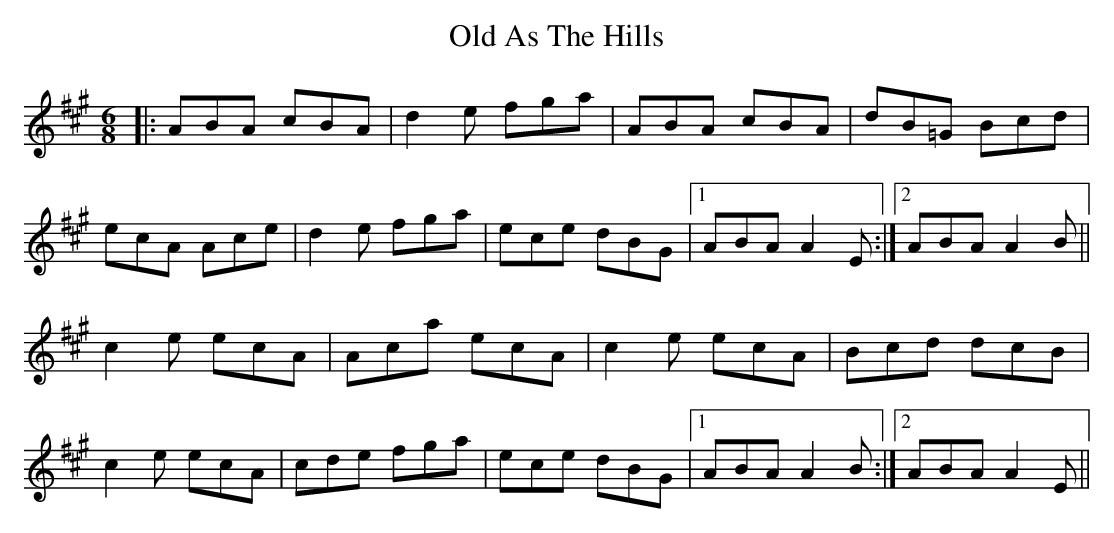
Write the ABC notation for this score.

X:1
T: Old As The Hills
M: 6/8
L: 1/8
K: Amaj
|:ABA cBA|d2 e fga|ABA cBA|dB=G Bcd|
ecA Ace|d2e fga|ece dBG|1 ABA A2E:|2 ABA A2B||
c2e ecA|Aca ecA|c2e ecA|Bcd dcB|
c2e ecA|cde fga|ece dBG|1 ABA A2B:|2 ABA A2E||
